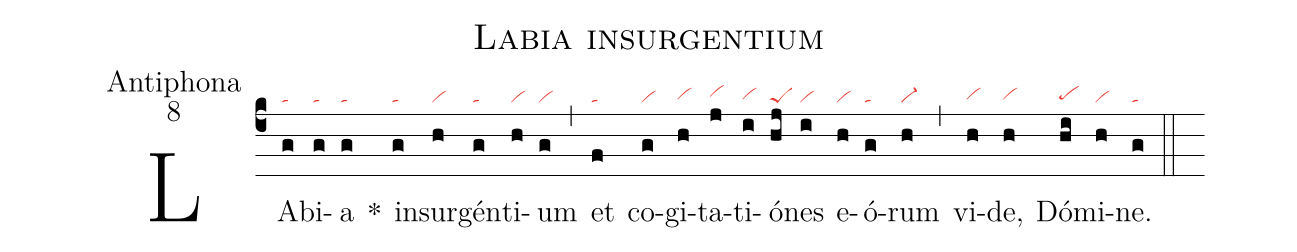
name:Labia insurgentium;
office-part:Antiphona;
mode:8;
nabc-lines:1;
%%
(c4)
LA(g|ta)bi(g|ta)a(g|ta) *()
in(g|ta)sur(h|vi)gén(g|ta)ti(h|vi)um(g|vi) (,)
et(f|ta) co(g|vi)gi(h|vihg)ta(j|vihh)ti(i|vihg)ó(hj|peS)nes(i|vi) e(h|vi)ó(g|ta)rum(h|vi-) (,)
vi(h|vihg)de,(h|vihg) Dó(hi|pehg)mi(h|vi)ne.(g|ta) (::)
